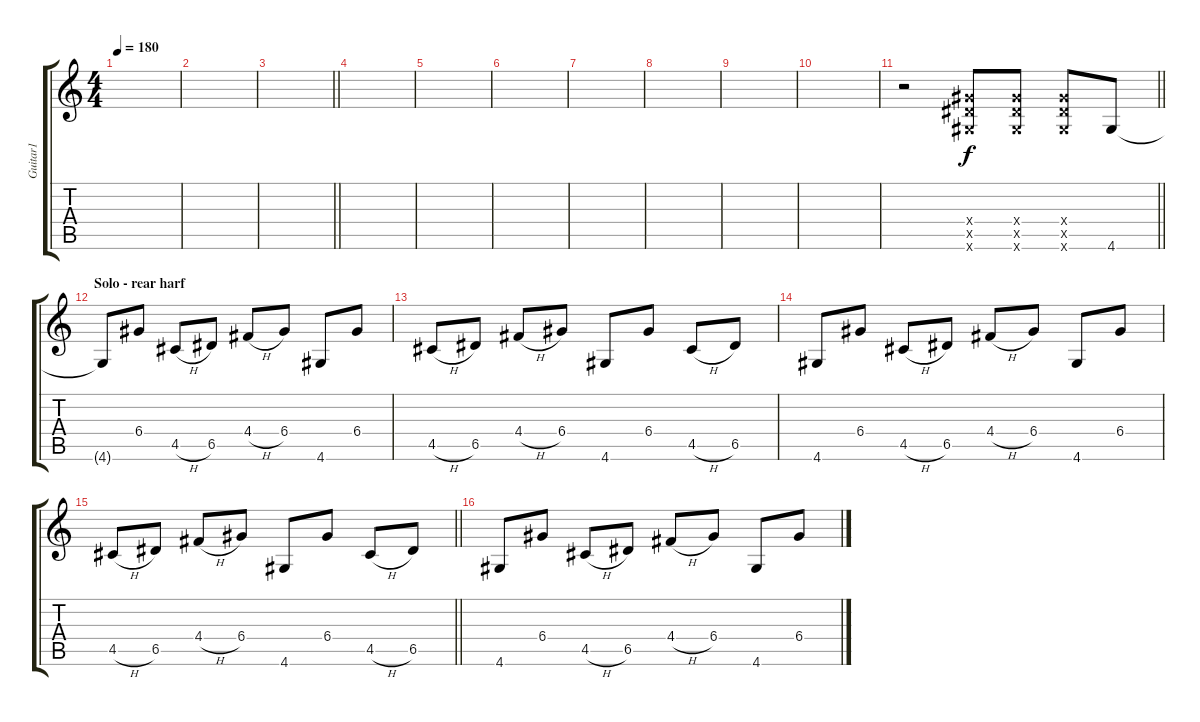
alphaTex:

\track ("Guitar1" "Guitar1") {instrument distortionguitar}
\staff {score tabs}
\tuning (E4 B3 G3 D3 A2 E2) {hide}
\ts (4 4)
\tempo 180
\clef g2
\ks c
|
|
\barLineRight lightlight
|
|
|
|
|
|
|
|
\barLineRight lightlight
r.2 (6.4{x} 6.5{x} 4.6{x}).8 (6.4{x} 6.5{x} 4.6{x}).8 (6.4{x} 6.5{x} 4.6{x}).8 4.6.8 |
\section ("" "Solo - rear harf")
4.6{t}.8 6.4.8 4.5{h}.8 6.5.8 4.4{h}.8 6.4.8 4.6.8 6.4.8 |
4.5{h}.8 6.5.8 4.4{h}.8 6.4.8 4.6.8 6.4.8 4.5{h}.8 6.5.8 |
4.6.8 6.4.8 4.5{h}.8 6.5.8 4.4{h}.8 6.4.8 4.6.8 6.4.8 |
\barLineRight lightlight
4.5{h}.8 6.5.8 4.4{h}.8 6.4.8 4.6.8 6.4.8 4.5{h}.8 6.5.8 |
4.6.8 6.4.8 4.5{h}.8 6.5.8 4.4{h}.8 6.4.8 4.6.8 6.4.8
